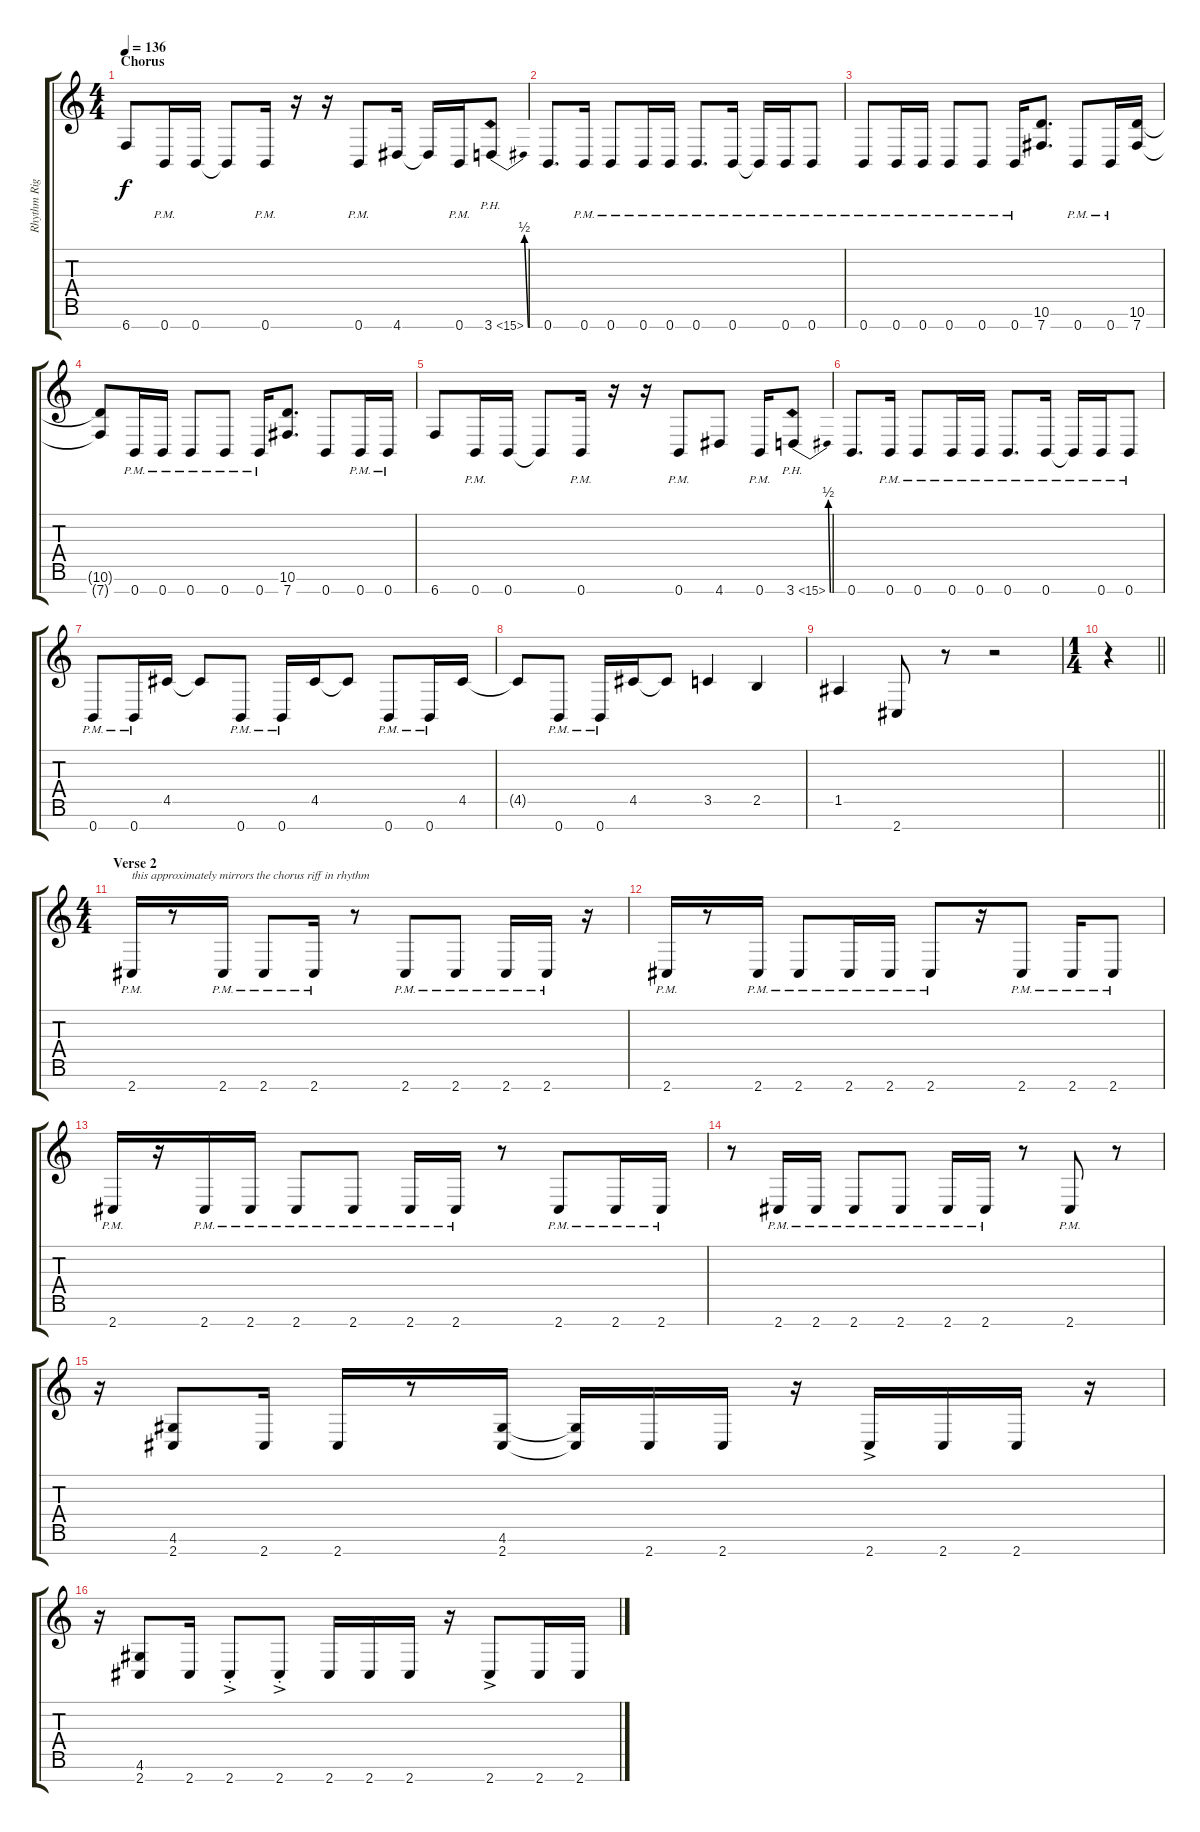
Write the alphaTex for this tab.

\track ("Rhythm Right" "Rhythm Rig") {instrument distortionguitar}
\staff {score tabs}
\tuning (E4 B3 G3 D3 A2 E2 B1) {hide}
\ts (4 4)
\section ("" "Chorus")
\tempo 136
\clef g2
\ks c
6.7.8{dy f} 0.7{pm}.16 0.7.16 0.7{t}.8 0.7{pm}.16 r.16 r.16 0.7{pm}.8 4.7.16 4.7{t}.16 0.7{pm}.16 3.7{be (bend 0 0 60 2) ph 12}.8 |
0.7.8{d} 0.7{pm}.16 0.7{pm}.8 0.7{pm}.16 0.7{pm}.16 0.7{pm}.8{d} 0.7{pm}.16 0.7{pm t}.16 0.7{pm}.16 0.7{pm}.8 |
0.7{pm}.8 0.7{pm}.16 0.7{pm}.16 0.7{pm}.8 0.7{pm}.8 0.7{pm}.16 (10.6 7.7).8{d} 0.7{pm}.8 0.7{pm}.16 (10.6 7.7).16 |
(10.6{t} 7.7{t}).8 0.7{pm}.16 0.7{pm}.16 0.7{pm}.8 0.7{pm}.8 0.7{pm}.16 (10.6 7.7).8{d} 0.7.8 0.7{pm}.16 0.7{pm}.16 |
6.7.8 0.7{pm}.16 0.7.16 0.7{t}.8 0.7{pm}.16 r.16 r.16 0.7{pm}.8 4.7.8 0.7{pm}.16 3.7{be (bend 0 0 60 2) ph 12}.8 |
0.7.8{d} 0.7{pm}.16 0.7{pm}.8 0.7{pm}.16 0.7{pm}.16 0.7{pm}.8{d} 0.7{pm}.16 0.7{pm t}.16 0.7{pm}.16 0.7{pm}.8 |
0.7{pm}.8 0.7{pm}.16 4.5.16 4.5{t}.8 0.7{pm}.8 0.7{pm}.16 4.5.16 4.5{t}.8 0.7{pm}.8 0.7{pm}.16 4.5.16 |
4.5{t}.8 0.7{pm}.8 0.7{pm}.16 4.5.16 4.5{t}.8 3.5.4 2.5.4 |
1.5.4 2.7.8 r.8 r.2 |
\ts (1 4)
\barLineRight lightlight
r.4 |
\ts (4 4)
\section ("" "Verse 2")
2.7{pm}.16{txt "this approximately mirrors the chorus riff in rhythm"} r.8 2.7{pm}.16 2.7{pm}.8 2.7{pm}.16 r.8 2.7{pm}.8 2.7{pm}.8 2.7{pm}.16 2.7{pm}.16 r.16 |
2.7{pm}.16 r.8 2.7{pm}.16 2.7{pm}.8 2.7{pm}.16 2.7{pm}.16 2.7{pm}.8 r.16 2.7{pm}.8 2.7{pm}.16 2.7{pm}.8 |
2.7{pm}.16 r.16 2.7{pm}.16 2.7{pm}.16 2.7{pm}.8 2.7{pm}.8 2.7{pm}.16 2.7{pm}.16 r.8 2.7{pm}.8 2.7{pm}.16 2.7{pm}.16 |
r.8 2.7{pm}.16 2.7{pm}.16 2.7{pm}.8 2.7{pm}.8 2.7{pm}.16 2.7{pm}.16 r.8 2.7{pm}.8 r.8 |
r.16 (4.6 2.7).8 2.7.16 2.7.16 r.8 (4.6 2.7).16 (4.6{t} 2.7{t}).16 2.7.16 2.7.16 r.16 2.7{ac}.16 2.7.16 2.7.16 r.16 |
r.16 (4.6 2.7).8 2.7.16 2.7{ac st}.8 2.7{ac st}.8 2.7.16 2.7.16 2.7.16 r.16 2.7{ac}.8 2.7.16 2.7.16
